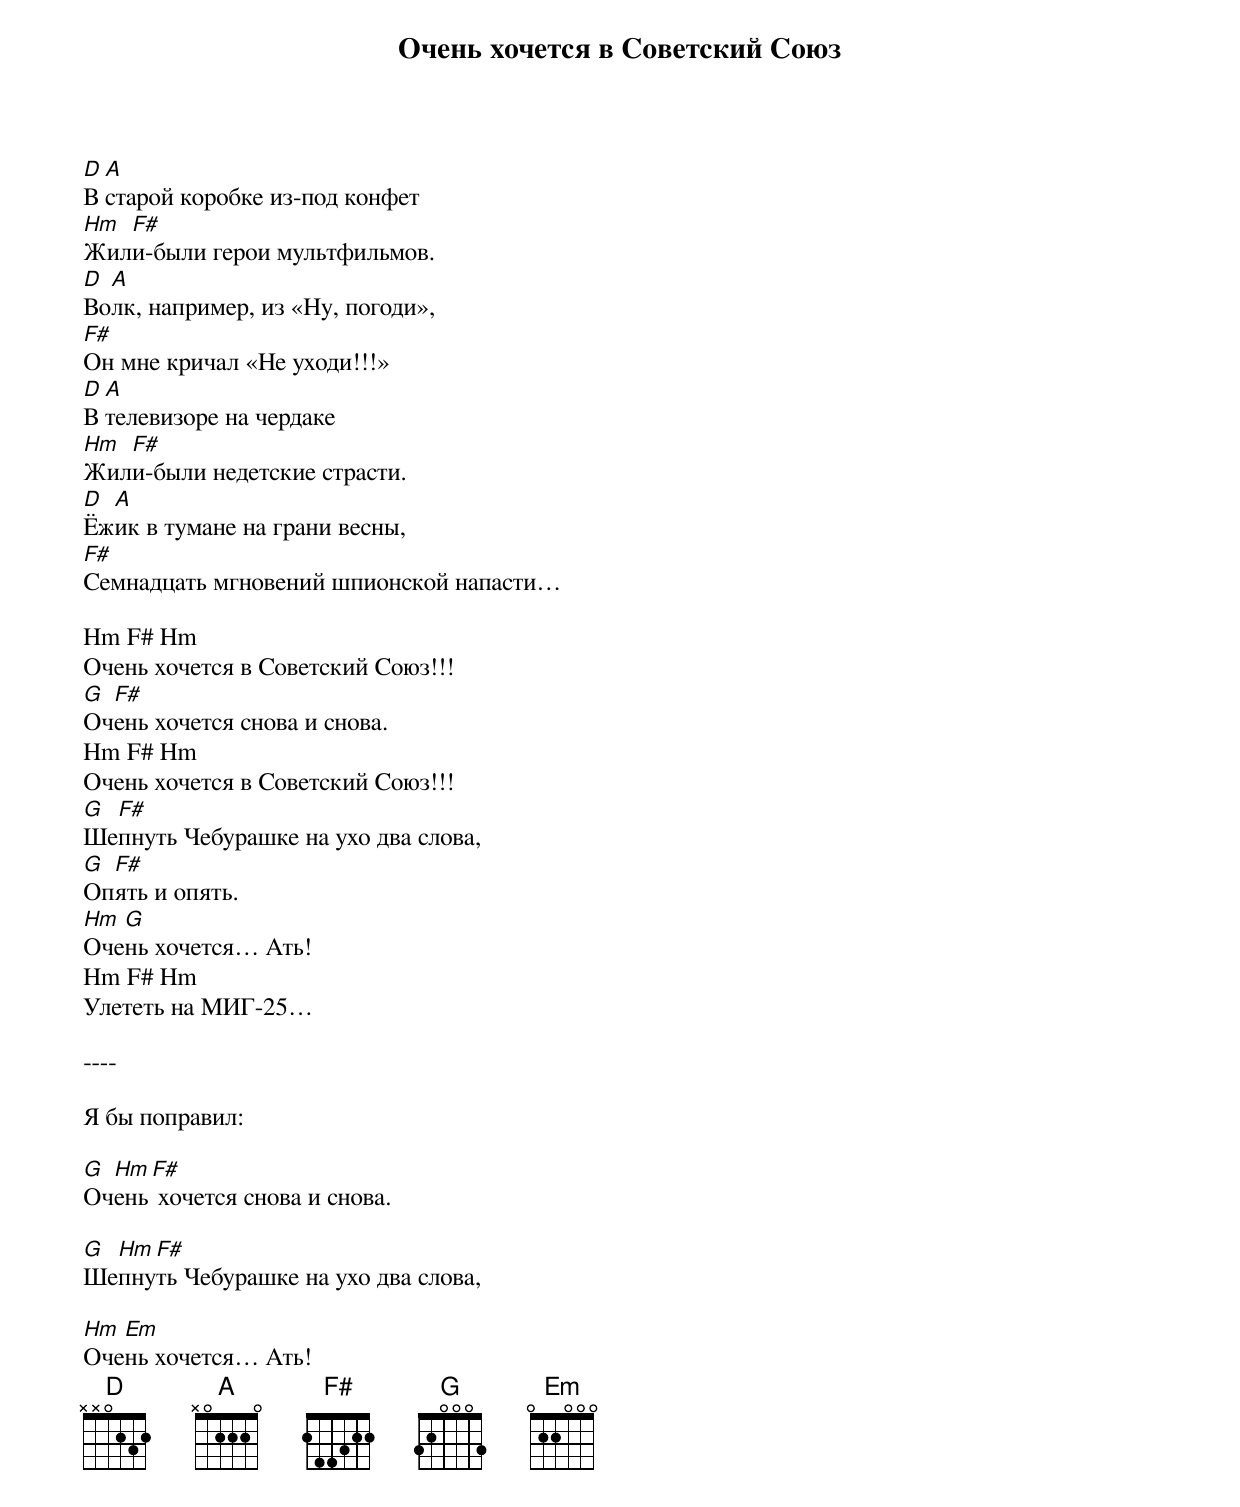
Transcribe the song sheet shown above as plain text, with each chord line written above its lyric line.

Очень хочется в Советский Союз

D A
В старой коробке из-под конфет
Hm F#
Жили-были герои мультфильмов.
D A
Волк, например, из «Ну, погоди»,
F#
Он мне кричал «Не уходи!!!»
D A
В телевизоре на чердаке
Hm F#
Жили-были недетские страсти.
D A
Ёжик в тумане на грани весны,
F#
Семнадцать мгновений шпионской напасти…

Hm F# Hm
Очень хочется в Советский Союз!!!
G F#
Очень хочется снова и снова.
Hm F# Hm
Очень хочется в Советский Союз!!!
G F#
Шепнуть Чебурашке на ухо два слова,
G F#
Опять и опять.
Hm G
Очень хочется… Ать!
Hm F# Hm
Улететь на МИГ-25…

----

Я бы поправил:

G Hm F#
Очень хочется снова и снова.

G Hm F#
Шепнуть Чебурашке на ухо два слова,

Hm Em
Очень хочется… Ать!
